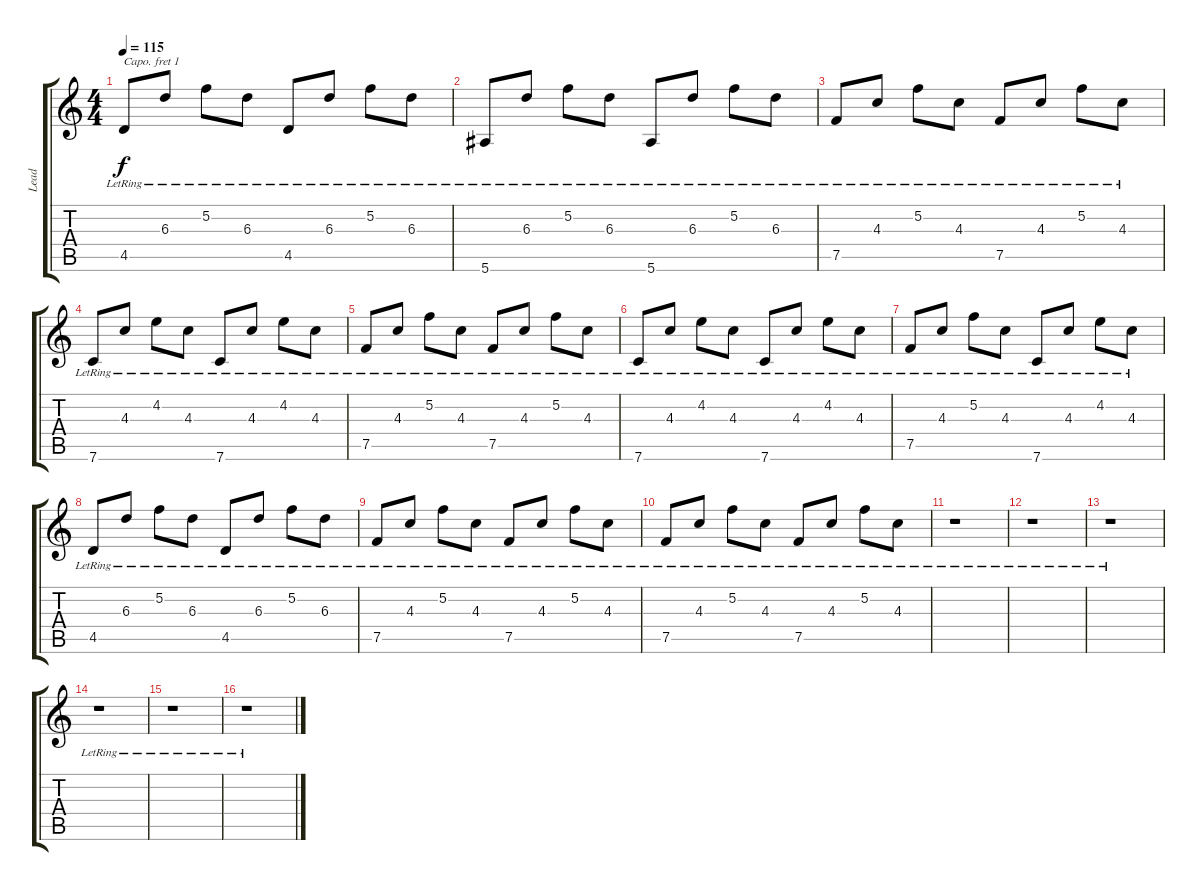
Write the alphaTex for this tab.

\track ("Lead" "Lead") {instrument overdrivenguitar}
\staff {score tabs}
\capo 1
\tuning (E4 B3 G3 D3 A2 E2) {hide}
\ts (4 4)
\tempo 115
\clef g2
\ks c
4.5{lr}.8{dy f} 6.3{lr}.8 5.2{lr}.8 6.3{lr}.8 4.5{lr}.8 6.3{lr}.8 5.2{lr}.8 6.3{lr}.8 |
5.6{lr}.8 6.3{lr}.8 5.2{lr}.8 6.3{lr}.8 5.6{lr}.8 6.3{lr}.8 5.2{lr}.8 6.3{lr}.8 |
7.5{lr}.8 4.3{lr}.8 5.2{lr}.8 4.3{lr}.8 7.5{lr}.8 4.3{lr}.8 5.2{lr}.8 4.3{lr}.8 |
7.6{lr}.8 4.3{lr}.8 4.2{lr}.8 4.3{lr}.8 7.6{lr}.8 4.3{lr}.8 4.2{lr}.8 4.3{lr}.8 |
7.5{lr}.8 4.3{lr}.8 5.2{lr}.8 4.3{lr}.8 7.5{lr}.8 4.3{lr}.8 5.2{lr}.8 4.3{lr}.8 |
7.6{lr}.8 4.3{lr}.8 4.2{lr}.8 4.3{lr}.8 7.6{lr}.8 4.3{lr}.8 4.2{lr}.8 4.3{lr}.8 |
7.5{lr}.8 4.3{lr}.8 5.2{lr}.8 4.3{lr}.8 7.6{lr}.8 4.3{lr}.8 4.2{lr}.8 4.3{lr}.8 |
4.5{lr}.8 6.3{lr}.8 5.2{lr}.8 6.3{lr}.8 4.5{lr}.8 6.3{lr}.8 5.2{lr}.8 6.3{lr}.8 |
7.5{lr}.8 4.3{lr}.8 5.2{lr}.8 4.3{lr}.8 7.5{lr}.8 4.3{lr}.8 5.2{lr}.8 4.3{lr}.8 |
7.5{lr}.8 4.3{lr}.8 5.2{lr}.8 4.3{lr}.8 7.5{lr}.8 4.3{lr}.8 5.2{lr}.8 4.3{lr}.8 |
r.1 |
r.1 |
r.1 |
r.1 |
r.1 |
r.1
